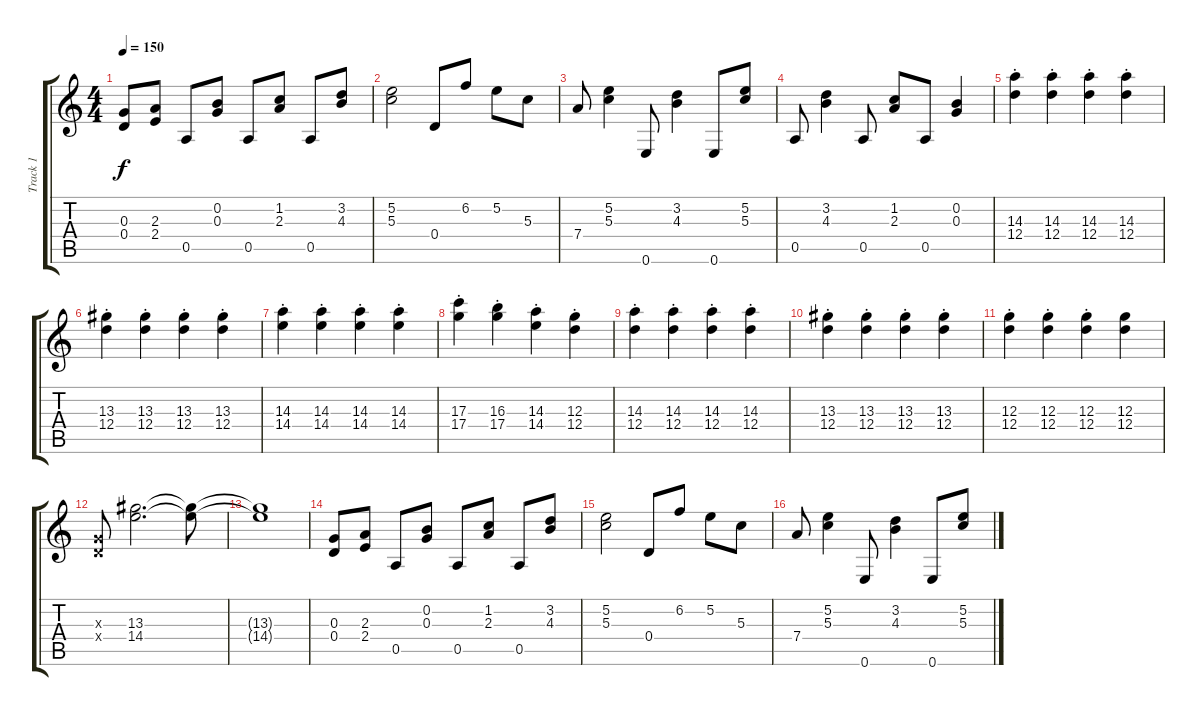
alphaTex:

\track ("Track 1" "Track 1") {instrument acousticguitarsteel}
\staff {score tabs}
\tuning (E4 B3 G3 D3 A2 E2) {hide}
\ts (4 4)
\tempo 150
\clef g2
\ks c
(0.3 0.4).8{dy f} (2.3 2.4).8 0.5.8 (0.2 0.3).8 0.5.8 (1.2 2.3).8 0.5.8 (3.2 4.3).8 |
(5.2 5.3).2 0.4.8 6.2.8 5.2.8 5.3.8 |
7.4.8 (5.2 5.3).4 0.6.8 (3.2 4.3).4 0.6.8 (5.2 5.3).8 |
0.5.8 (3.2 4.3).4 0.5.8 (1.2 2.3).8 0.5.8 (0.2 0.3).4 |
(14.3{st} 12.4{st}).4 (14.3{st} 12.4{st}).4 (14.3{st} 12.4).4 (14.3{st} 12.4).4 |
(13.3{st} 12.4{st}).4 (13.3{st} 12.4{st}).4 (13.3{st} 12.4{st}).4 (13.3{st} 12.4{st}).4 |
(14.3{st} 14.4{st}).4 (14.3{st} 14.4{st}).4 (14.3{st} 14.4{st}).4 (14.3{st} 14.4{st}).4 |
(17.3{st} 17.4{st}).4 (16.3{st} 17.4{st}).4 (14.3{st} 14.4{st}).4 (12.3{st} 12.4{st}).4 |
(14.3{st} 12.4{st}).4 (14.3{st} 12.4{st}).4 (14.3{st} 12.4{st}).4 (14.3{st} 12.4{st}).4 |
(13.3{st} 12.4).4 (13.3{st} 12.4).4 (13.3{st} 12.4).4 (13.3{st} 12.4).4 |
(12.3{st} 12.4).4 (12.3{st} 12.4).4 (12.3{st} 12.4).4 (12.3 12.4).4 |
(0.3{x} 0.4{x}).8 (13.3 14.4).2{d} (13.3{t} 14.4{t}).8 |
(13.3{t} 14.4{t}).1 |
(0.3 0.4).8 (2.3 2.4).8 0.5.8 (0.2 0.3).8 0.5.8 (1.2 2.3).8 0.5.8 (3.2 4.3).8 |
(5.2 5.3).2 0.4.8 6.2.8 5.2.8 5.3.8 |
7.4.8 (5.2 5.3).4 0.6.8 (3.2 4.3).4 0.6.8 (5.2 5.3).8
